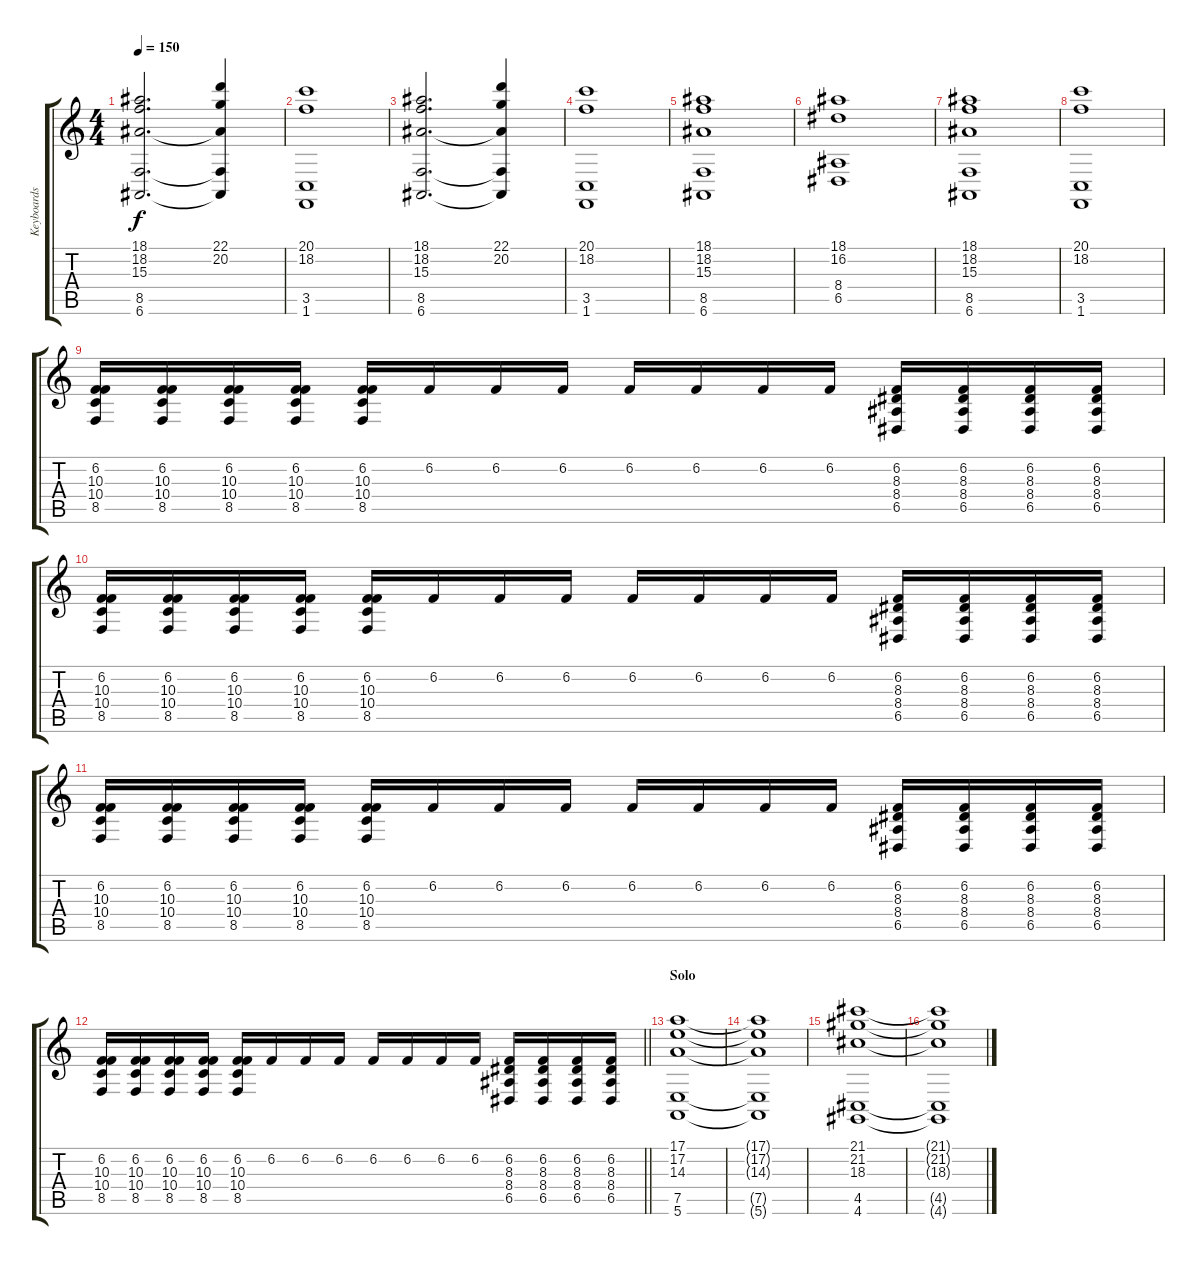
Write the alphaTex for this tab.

\track ("Keyboards" "Keyboards") {instrument churchorgan}
\staff {score tabs}
\tuning (E4 B3 G3 D3 A2 E2) {hide}
\ts (4 4)
\tempo 150
\clef g2
\ks c
(18.1 18.2 15.3 8.5 6.6).2{d dy f instrument churchorgan} (22.1 20.2 15.3{t} 8.5{t} 6.6{t}).4 |
(20.1 18.2 3.5 1.6).1 |
(18.1 18.2 15.3 8.5 6.6).2{d} (22.1 20.2 15.3{t} 8.5{t} 6.6{t}).4 |
(20.1 18.2 3.5 1.6).1 |
(18.1 18.2 15.3 8.5 6.6).1 |
(18.1 16.2 8.4 6.5).1 |
(18.1 18.2 15.3 8.5 6.6).1 |
(20.1 18.2 3.5 1.6).1 |
(6.2 10.3 10.4 8.5).16{instrument synthbass2} (6.2 10.3 10.4 8.5).16 (6.2 10.3 10.4 8.5).16 (6.2 10.3 10.4 8.5).16 (6.2 10.3 10.4 8.5).16 6.2.16 6.2.16 6.2.16 6.2.16 6.2.16 6.2.16 6.2.16 (6.2 8.3 8.4 6.5).16 (6.2 8.3 8.4 6.5).16 (6.2 8.3 8.4 6.5).16 (6.2 8.3 8.4 6.5).16 |
(6.2 10.3 10.4 8.5).16 (6.2 10.3 10.4 8.5).16 (6.2 10.3 10.4 8.5).16 (6.2 10.3 10.4 8.5).16 (6.2 10.3 10.4 8.5).16 6.2.16 6.2.16 6.2.16 6.2.16 6.2.16 6.2.16 6.2.16 (6.2 8.3 8.4 6.5).16 (6.2 8.3 8.4 6.5).16 (6.2 8.3 8.4 6.5).16 (6.2 8.3 8.4 6.5).16 |
(6.2 10.3 10.4 8.5).16 (6.2 10.3 10.4 8.5).16 (6.2 10.3 10.4 8.5).16 (6.2 10.3 10.4 8.5).16 (6.2 10.3 10.4 8.5).16 6.2.16 6.2.16 6.2.16 6.2.16 6.2.16 6.2.16 6.2.16 (6.2 8.3 8.4 6.5).16 (6.2 8.3 8.4 6.5).16 (6.2 8.3 8.4 6.5).16 (6.2 8.3 8.4 6.5).16 |
\barLineRight lightlight
(6.2 10.3 10.4 8.5).16 (6.2 10.3 10.4 8.5).16 (6.2 10.3 10.4 8.5).16 (6.2 10.3 10.4 8.5).16 (6.2 10.3 10.4 8.5).16 6.2.16 6.2.16 6.2.16 6.2.16 6.2.16 6.2.16 6.2.16 (6.2 8.3 8.4 6.5).16 (6.2 8.3 8.4 6.5).16 (6.2 8.3 8.4 6.5).16 (6.2 8.3 8.4 6.5).16 |
\section ("" "Solo")
(17.1 17.2 14.3 7.5 5.6).1{instrument churchorgan} |
(17.1{t} 17.2{t} 14.3{t} 7.5{t} 5.6{t}).1 |
(21.1 21.2 18.3 4.5 4.6).1 |
(21.1{t} 21.2{t} 18.3{t} 4.5{t} 4.6{t}).1
